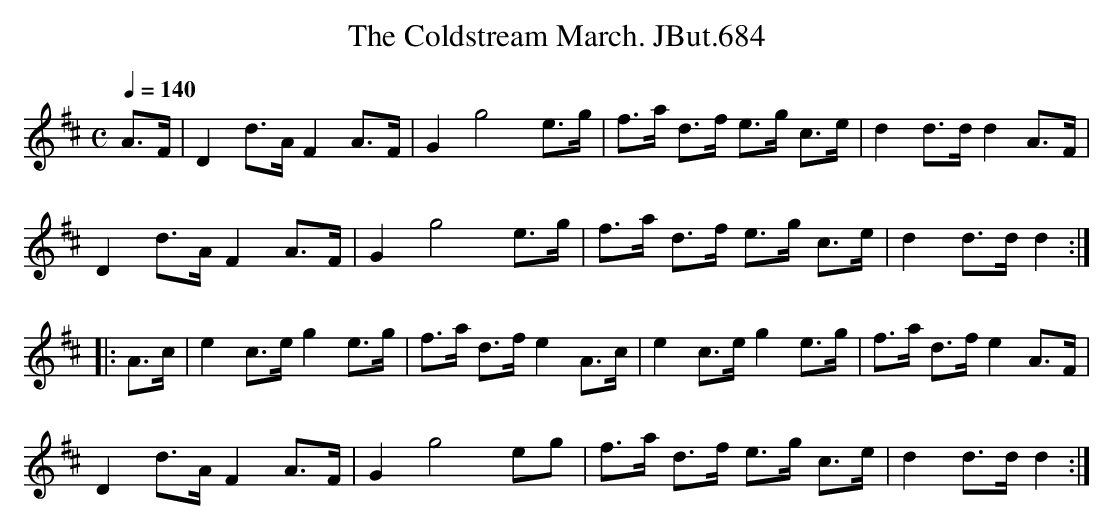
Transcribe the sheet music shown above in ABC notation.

X:1
T:Coldstream March. JBut.684, The
M:C
L:1/8
Q:1/4=140
K:D
A>F|D2d>A F2A>F|G2g4e>g|f>a d>f e>g c>e|d2d>dd2A>F|
D2d>A F2 A>F|G2g4 e>g|f>a d>f e>g c>e|d2d>dd2:|
|:A>c|e2c>eg2e>g|f>a d>fe2A>c|e2c>e g2e>g|f>a d>f e2 A>F|
D2d>A F2A>F|G2g4 eg|f>a d>f e>g c>e|d2d>dd2:|
